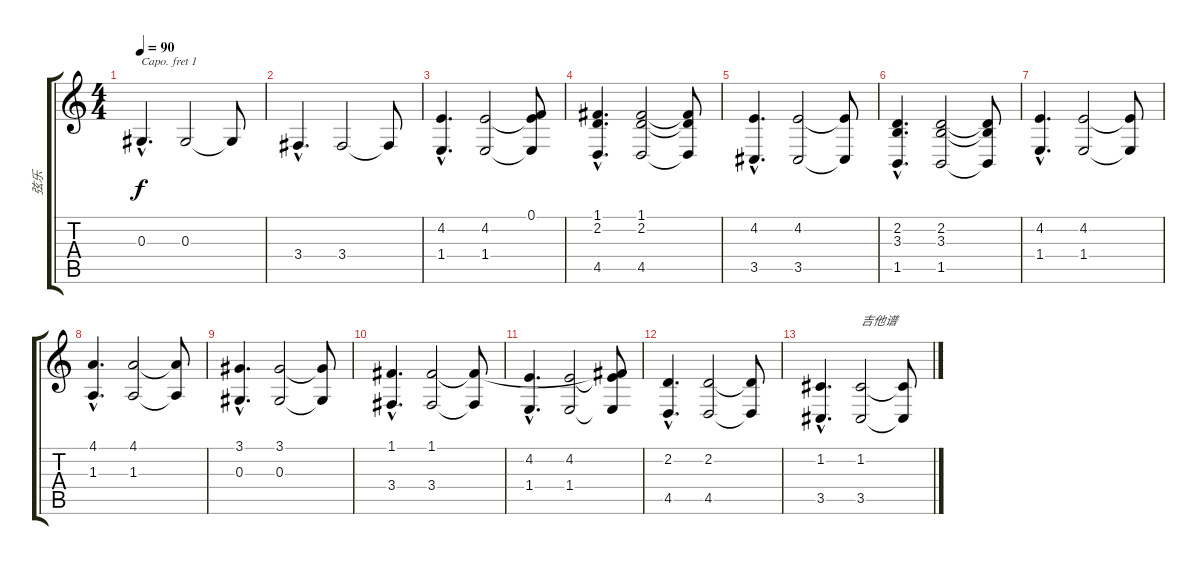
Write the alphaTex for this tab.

\track ("弦乐" "弦乐") {instrument synthstrings2}
\staff {score tabs}
\capo 1
\tuning (E4 B3 G3 D3 A2 E2) {hide}
\ts (4 4)
\tempo 90
\clef g2
\ks c
0.3{hac}.4{d dy f} 0.3.2 0.3{t}.8 |
3.4{hac}.4{d} 3.4.2 3.4{t}.8 |
(4.2{hac} 1.4{hac}).4{d} (4.2 1.4).2 (0.1 4.2{t} 1.4{t}).8 |
(1.1{hac} 2.2{hac} 4.5{hac}).4{d} (1.1 2.2 4.5).2 (1.1{t} 2.2{t} 4.5{t}).8 |
(4.2{hac} 3.5{hac}).4{d} (4.2 3.5).2 (4.2{t} 3.5{t}).8 |
(2.2{hac} 3.3{hac} 1.5{hac}).4{d} (2.2 3.3 1.5).2 (2.2{t} 3.3{t} 1.5{t}).8 |
(4.2{hac} 1.4{hac}).4{d} (4.2 1.4).2 (4.2{t} 1.4{t}).8 |
(4.1{hac} 1.3{hac}).4{d} (4.1 1.3).2 (4.1{t} 1.3{t}).8 |
(3.1{hac} 0.3{hac}).4{d} (3.1 0.3).2 (3.1{t} 0.3{t}).8 |
(1.1{hac} 3.4{hac}).4{d} (1.1 3.4).2 (1.1{t} 3.4{t}).8 |
(4.2{hac} 1.4{hac}).4{d} (4.2 1.4).2 (1.1{t} 4.2{t} 1.4{t}).8 |
(2.2{hac} 4.5{hac}).4{d} (2.2 4.5).2 (2.2{t} 4.5{t}).8 |
(1.2{hac} 3.5{hac}).4{d} (1.2 3.5).2{txt "吉他谱"} (1.2{t} 3.5{t}).8
